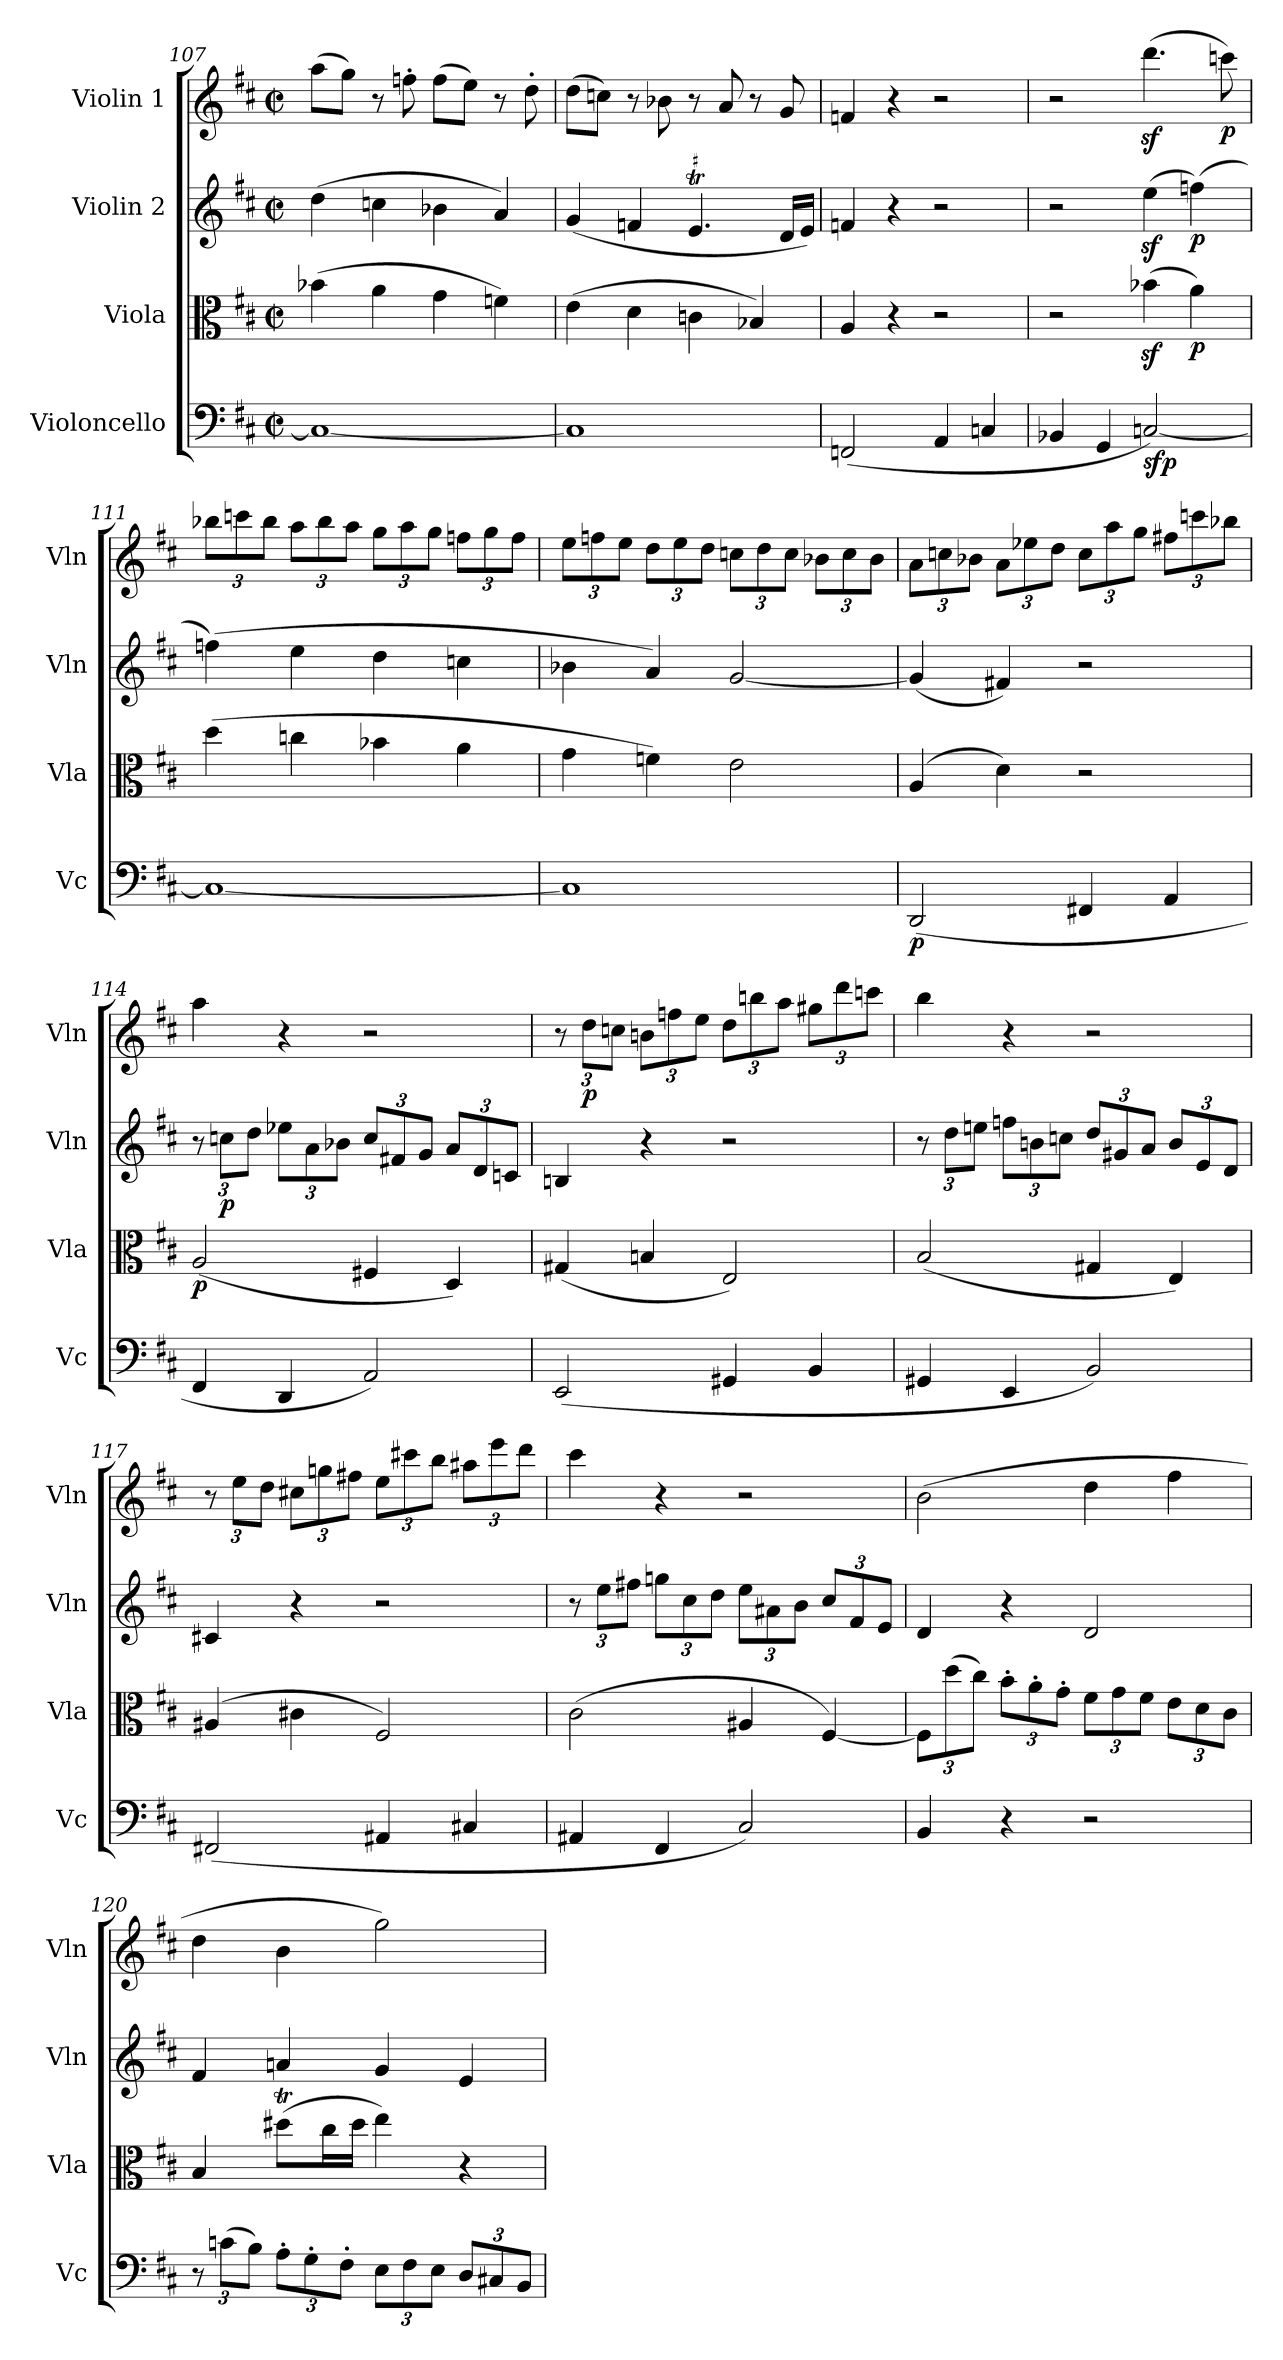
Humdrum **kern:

**kern	**dynam	**kern	**dynam	**kern	**dynam	**kern	**dynam
*part4	*part4	*part3	*part3	*part2	*part2	*part1	*part1
*staff4	*staff4	*staff3	*staff3	*staff2	*staff2	*staff1	*staff1
*I"Violoncello	*	*I"Viola	*	*I"Violin 2	*	*I"Violin 1	*
*I'Vc	*	*I'Vla	*	*I'Vln	*	*I'Vln	*
*clefF4	*	*clefC3	*	*clefG2	*	*clefG2	*
*k[f#c#]	*	*k[f#c#]	*	*k[f#c#]	*	*k[f#c#]	*
*M2/2	*	*M2/2	*	*M2/2	*	*M2/2	*
*met(c|)	*	*met(c|)	*	*met(c|)	*	*met(c|)	*
=107	=107	=107	=107	=107	=107	=107	=107
1C_	.	(4b-X\	.	(4dd\	.	(8aa\L	.
.	.	.	.	.	.	8gg\J)	.
.	.	4a\	.	4ccn\	.	8r	.
.	.	.	.	.	.	8ffn'\	.
.	.	4g\	.	4b-X\	.	(8ff\L	.
.	.	.	.	.	.	8ee\J)	.
.	.	4fn\)	.	4a/)	.	8r	.
.	.	.	.	.	.	8dd'\	.
=108	=108	=108	=108	=108	=108	=108	=108
1C]	.	(4e\	.	(4g/	.	(8dd\L	.
.	.	.	.	.	.	8ccn\J)	.
.	.	4d\	.	4fn/	.	8r	.
.	.	.	.	.	.	8b-X\	.
.	.	4cn\	.	4.eT/	.	8r	.
.	.	.	.	.	.	8a/	.
.	.	4B-X/)	.	.	.	8r	.
.	.	.	.	16d/LL	.	8g/	.
.	.	.	.	16e/JJ)	.	.	.
=109	=109	=109	=109	=109	=109	=109	=109
(2FFn/	.	4A/	.	4fn/	.	4fn/	.
.	.	4r	.	4r	.	4r	.
4AA/	.	2r	.	2r	.	2r	.
4Cn/	.	.	.	.	.	.	.
!!LO:LB:g=z
=110	=110	=110	=110	=110	=110	=110	=110
4BB-X/	.	2r	.	2r	.	2r	.
4GG/	.	.	.	.	.	.	.
!	!LO:DY:b	!	!	!	!	!	!
[2Cn/)	sfp	(4b-Xz<\	.	(4eez<\	.	(4.dddz<\	.
!	!	!	!LO:DY:b	!	!LO:DY:b	!	!
.	.	4a\)	p	(4ffn\)	p	.	.
!	!	!	!	!	!	!	!LO:DY:b
.	.	.	.	.	.	8cccn\)	p
=111	=111	=111	=111	=111	=111	=111	=111
*	*	*	*	*	*	*Xbrackettup	*
1C_	.	(4dd\	.	(4ffn\)	.	12bb-X\L	.
.	.	.	.	.	.	12cccn\	.
.	.	.	.	.	.	12bb-\J	.
.	.	4ccn\	.	4ee\	.	12aa\L	.
.	.	.	.	.	.	12bb-\	.
.	.	.	.	.	.	12aa\J	.
.	.	4b-X\	.	4dd\	.	12gg\L	.
.	.	.	.	.	.	12aa\	.
.	.	.	.	.	.	12gg\J	.
.	.	4a\	.	4ccn\	.	12ffn\L	.
.	.	.	.	.	.	12gg\	.
.	.	.	.	.	.	12ff\J	.
=112	=112	=112	=112	=112	=112	=112	=112
1C]	.	4g\	.	4b-X\	.	12ee\L	.
.	.	.	.	.	.	12ffn\	.
.	.	.	.	.	.	12ee\J	.
.	.	4fn\)	.	4a/)	.	12dd\L	.
.	.	.	.	.	.	12ee\	.
.	.	.	.	.	.	12dd\J	.
.	.	2e\	.	[2g/	.	12ccn\L	.
.	.	.	.	.	.	12dd\	.
.	.	.	.	.	.	12cc\J	.
.	.	.	.	.	.	12b-X\L	.
.	.	.	.	.	.	12cc\	.
.	.	.	.	.	.	12b-\J	.
=113	=113	=113	=113	=113	=113	=113	=113
!	!LO:DY:b	!	!	!	!	!	!
(2DD/	p	(4A/	.	(4g/]	.	12a\L	.
.	.	.	.	.	.	12ccn\	.
.	.	.	.	.	.	12b-X\J	.
.	.	4d\)	.	4f#X/)	.	12a\L	.
.	.	.	.	.	.	12ee-X\	.
.	.	.	.	.	.	12dd\J	.
4FF#X/	.	2r	.	2r	.	12cc\L	.
.	.	.	.	.	.	12aa\	.
.	.	.	.	.	.	12gg\J	.
4AA/	.	.	.	.	.	12ff#X\L	.
.	.	.	.	.	.	12cccn\	.
.	.	.	.	.	.	12bb-X\J	.
=114	=114	=114	=114	=114	=114	=114	=114
*	*	*	*	*Xbrackettup	*	*	*
!	!	!	!LO:DY:b	!	!	!	!
4FF#/	.	(2A/	p	12r	.	4aa\	.
!	!	!	!	!	!LO:DY:b	!	!
.	.	.	.	12ccn\L	p	.	.
.	.	.	.	12dd\J	.	.	.
4DD/	.	.	.	12ee-X\L	.	4r	.
.	.	.	.	12a\	.	.	.
.	.	.	.	12b-X\J	.	.	.
!	!LO:DY:b	!	!	!	!	!	!
!	!LO:DY:n=1:b	!	!	!	!	!	!
2AA/)	other-dynamics other-dynamics	4F#X/	.	12cc/L	.	2r	.
.	.	.	.	12f#X/	.	.	.
.	.	.	.	12g/J	.	.	.
.	.	4D/)	.	12a/L	.	.	.
.	.	.	.	12d/	.	.	.
.	.	.	.	12cn/J	.	.	.
!!LO:PB:g=z
=115	=115	=115	=115	=115	=115	=115	=115
(2EE/	.	(4G#X/	.	4Bn/	.	12r	.
!	!	!	!	!	!	!	!LO:DY:b
.	.	.	.	.	.	12dd\L	p
.	.	.	.	.	.	12ccn\J	.
.	.	4Bn/	.	4r	.	12bn\L	.
.	.	.	.	.	.	12ffn\	.
.	.	.	.	.	.	12ee\J	.
!	!	!	!LO:DY:b	!	!	!	!
!	!	!	!LO:DY:n=1:b	!	!	!	!
4GG#X/	.	2E/)	other-dynamics other-dynamics	2r	.	12dd\L	.
.	.	.	.	.	.	12bbn\	.
.	.	.	.	.	.	12aa\J	.
4BB/	.	.	.	.	.	12gg#X\L	.
.	.	.	.	.	.	12ddd\	.
.	.	.	.	.	.	12cccn\J	.
=116	=116	=116	=116	=116	=116	=116	=116
4GG#X/	.	(2B/	.	12r	.	4bb\	.
.	.	.	.	12dd\L	.	.	.
.	.	.	.	12een\J	.	.	.
4EE/	.	.	.	12ffn\L	.	4r	.
.	.	.	.	12bn\	.	.	.
.	.	.	.	12ccnj\J	.	.	.
!	!LO:DY:b	!	!	!	!	!	!
!	!LO:DY:n=1:b	!	!	!	!	!	!
2BB/)	other-dynamics other-dynamics	4G#X/	.	12dd/L	.	2r	.
.	.	.	.	12g#X/	.	.	.
.	.	.	.	12a/J	.	.	.
.	.	4E/)	.	12b/L	.	.	.
.	.	.	.	12e/	.	.	.
.	.	.	.	12d/J	.	.	.
=117	=117	=117	=117	=117	=117	=117	=117
(2FF#X/	.	(4A#X/	.	4c#X/	.	12r	.
.	.	.	.	.	.	12ee\L	.
.	.	.	.	.	.	12dd\J	.
.	.	4c#X\	.	4r	.	12cc#X\L	.
.	.	.	.	.	.	12ggn\	.
.	.	.	.	.	.	12ff#X\J	.
!	!	!	!LO:DY:b	!	!	!	!
!	!	!	!LO:DY:n=1:b	!	!	!	!
4AA#X/	.	2F#/)	other-dynamics other-dynamics	2r	.	12ee\L	.
.	.	.	.	.	.	12ccc#X\	.
.	.	.	.	.	.	12bb\J	.
4C#X/	.	.	.	.	.	12aa#X\L	.
.	.	.	.	.	.	12eee\	.
.	.	.	.	.	.	12ddd\J	.
=118	=118	=118	=118	=118	=118	=118	=118
4AA#X/	.	(2c#\	.	12r	.	4ccc#\	.
.	.	.	.	12ee\L	.	.	.
.	.	.	.	12ff#X\J	.	.	.
4FF#/	.	.	.	12ggn\L	.	4r	.
.	.	.	.	12cc#\	.	.	.
.	.	.	.	12dd\J	.	.	.
!	!LO:DY:b	!	!	!	!	!	!
!	!LO:DY:n=1:b	!	!	!	!	!	!
2C#/)	other-dynamics other-dynamics	4A#X/	.	12ee\L	.	2r	.
.	.	.	.	12a#X\	.	.	.
.	.	.	.	12b\J	.	.	.
.	.	[4F#/)	.	12cc#/L	.	.	.
.	.	.	.	12f#/	.	.	.
.	.	.	.	12e/J	.	.	.
=119	=119	=119	=119	=119	=119	=119	=119
4BB/	.	12F#\L]	.	4d/	.	(2b\	.
.	.	(12dd\	.	.	.	.	.
.	.	12cc#\J)	.	.	.	.	.
*	*	*Xbrackettup	*	*	*	*	*
4r	.	12b'\L	.	4r	.	.	.
.	.	12a'\	.	.	.	.	.
.	.	12g'\J	.	.	.	.	.
2r	.	12f#\L	.	2d/	.	4dd\	.
.	.	12g\	.	.	.	.	.
.	.	12f#\J	.	.	.	.	.
.	.	12e\L	.	.	.	4ff#\	.
.	.	12d\	.	.	.	.	.
.	.	12c#\J	.	.	.	.	.
!!LO:LB:g=z
=120	=120	=120	=120	=120	=120	=120	=120
*Xbrackettup	*	*	*	*	*	*	*
12r	.	4B/	.	4f#/	.	4dd\	.
(12cn\L	.	.	.	.	.	.	.
12B\J)	.	.	.	.	.	.	.
12A'\L	.	(8dd#Xt\L	.	4an/	.	4b\	.
12G'\	.	.	.	.	.	.	.
.	.	16cc#\L	.	.	.	.	.
12F#'\J	.	.	.	.	.	.	.
.	.	16dd#\JJ	.	.	.	.	.
!	!	!	!	!	!	!	!LO:DY:b
!	!	!	!	!	!	!	!LO:DY:n=1:b
12E\L	.	4ee\)	.	4g/	.	2gg\)	other-dynamics other-dynamics
12F#\	.	.	.	.	.	.	.
12E\J	.	.	.	.	.	.	.
12D/L	.	4r	.	4e/	.	.	.
12C#X/	.	.	.	.	.	.	.
12BB/J	.	.	.	.	.	.	.
=	=	=	=	=	=	=	=
*-	*-	*-	*-	*-	*-	*-	*-
